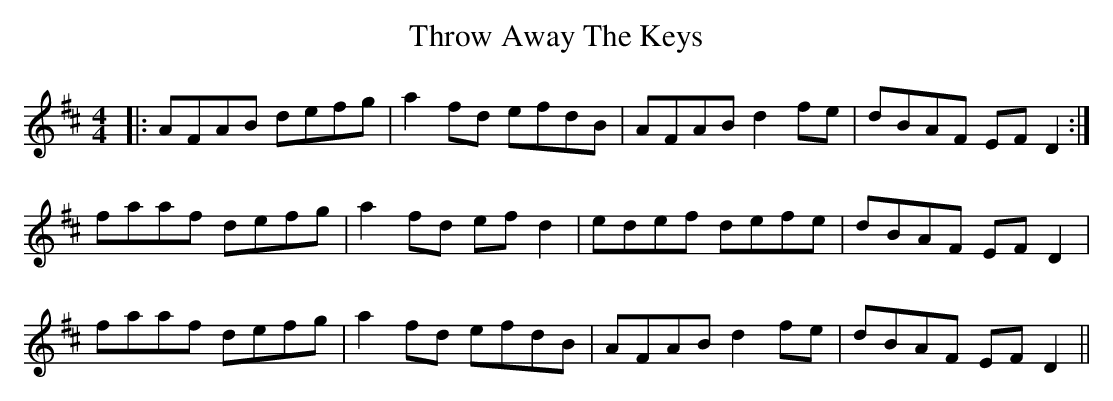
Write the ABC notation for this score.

X:1
T: Throw Away The Keys
M: 4/4
L: 1/8
K: Dmaj
|:AFAB defg|a2fd efdB|AFAB d2fe|dBAF EFD2:|
faaf defg|a2fd efd2|edef defe|dBAF EF D2|
faaf defg|a2fd efdB|AFAB d2fe|dBAF EFD2||
